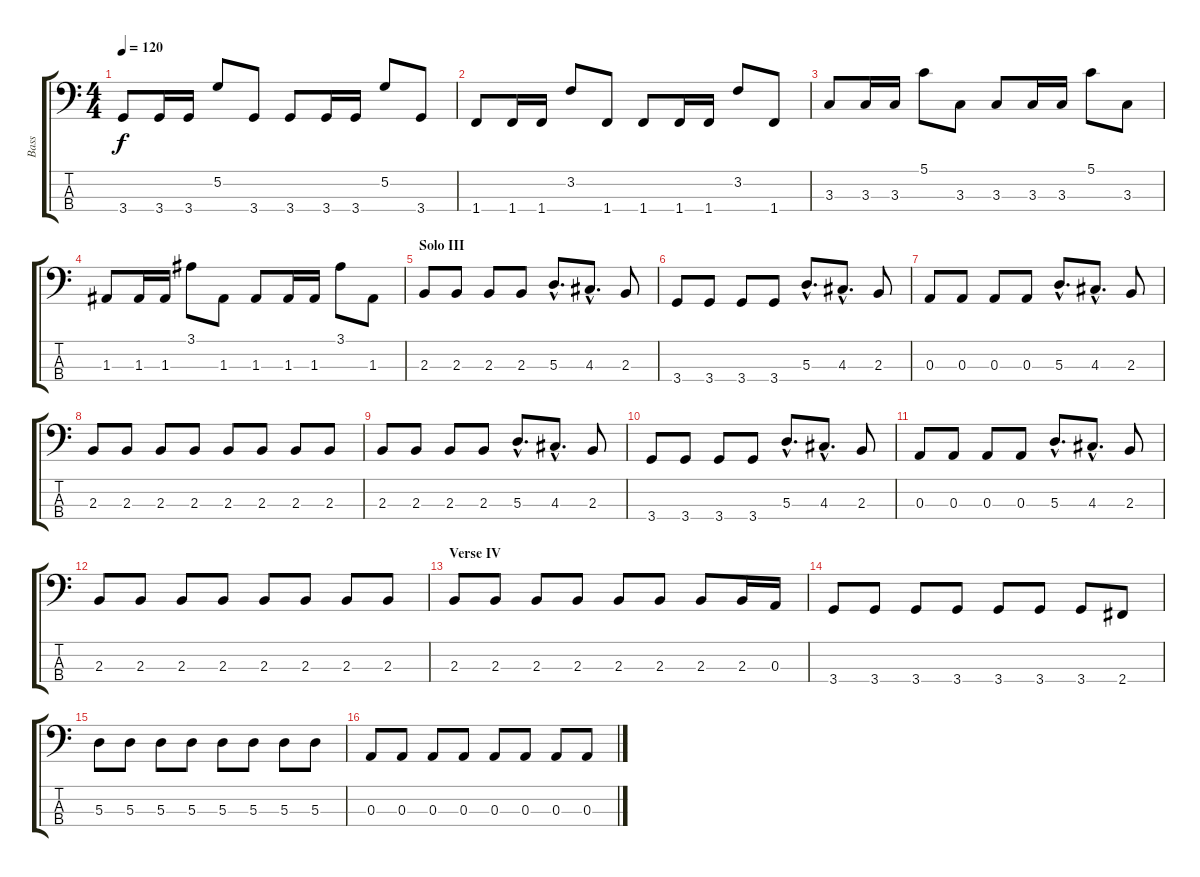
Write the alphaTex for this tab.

\track ("Bass" "Bass") {instrument electricbassfinger}
\staff {score tabs}
\tuning (G2 D2 A1 E1) {hide}
\ts (4 4)
\tempo 120
\clef f4
\ks c
3.4.8{dy f} 3.4.16 3.4.16 5.2.8 3.4.8 3.4.8 3.4.16 3.4.16 5.2.8 3.4.8 |
1.4.8 1.4.16 1.4.16 3.2.8 1.4.8 1.4.8 1.4.16 1.4.16 3.2.8 1.4.8 |
3.3.8 3.3.16 3.3.16 5.1.8 3.3.8 3.3.8 3.3.16 3.3.16 5.1.8 3.3.8 |
1.3.8 1.3.16 1.3.16 3.1.8 1.3.8 1.3.8 1.3.16 1.3.16 3.1.8 1.3.8 |
\section ("" "Solo III")
2.3.8 2.3.8 2.3.8 2.3.8 5.3{hac}.8{d} 4.3{hac}.8{d} 2.3.8 |
3.4.8 3.4.8 3.4.8 3.4.8 5.3{hac}.8{d} 4.3{hac}.8{d} 2.3.8 |
0.3.8 0.3.8 0.3.8 0.3.8 5.3{hac}.8{d} 4.3{hac}.8{d} 2.3.8 |
2.3.8 2.3.8 2.3.8 2.3.8 2.3.8 2.3.8 2.3.8 2.3.8 |
2.3.8 2.3.8 2.3.8 2.3.8 5.3{hac}.8{d} 4.3{hac}.8{d} 2.3.8 |
3.4.8 3.4.8 3.4.8 3.4.8 5.3{hac}.8{d} 4.3{hac}.8{d} 2.3.8 |
0.3.8 0.3.8 0.3.8 0.3.8 5.3{hac}.8{d} 4.3{hac}.8{d} 2.3.8 |
2.3.8 2.3.8 2.3.8 2.3.8 2.3.8 2.3.8 2.3.8 2.3.8 |
\section ("" "Verse IV")
2.3.8 2.3.8 2.3.8 2.3.8 2.3.8 2.3.8 2.3.8 2.3.16 0.3.16 |
3.4.8 3.4.8 3.4.8 3.4.8 3.4.8 3.4.8 3.4.8 2.4.8 |
5.3.8 5.3.8 5.3.8 5.3.8 5.3.8 5.3.8 5.3.8 5.3.8 |
0.3.8 0.3.8 0.3.8 0.3.8 0.3.8 0.3.8 0.3.8 0.3.8
